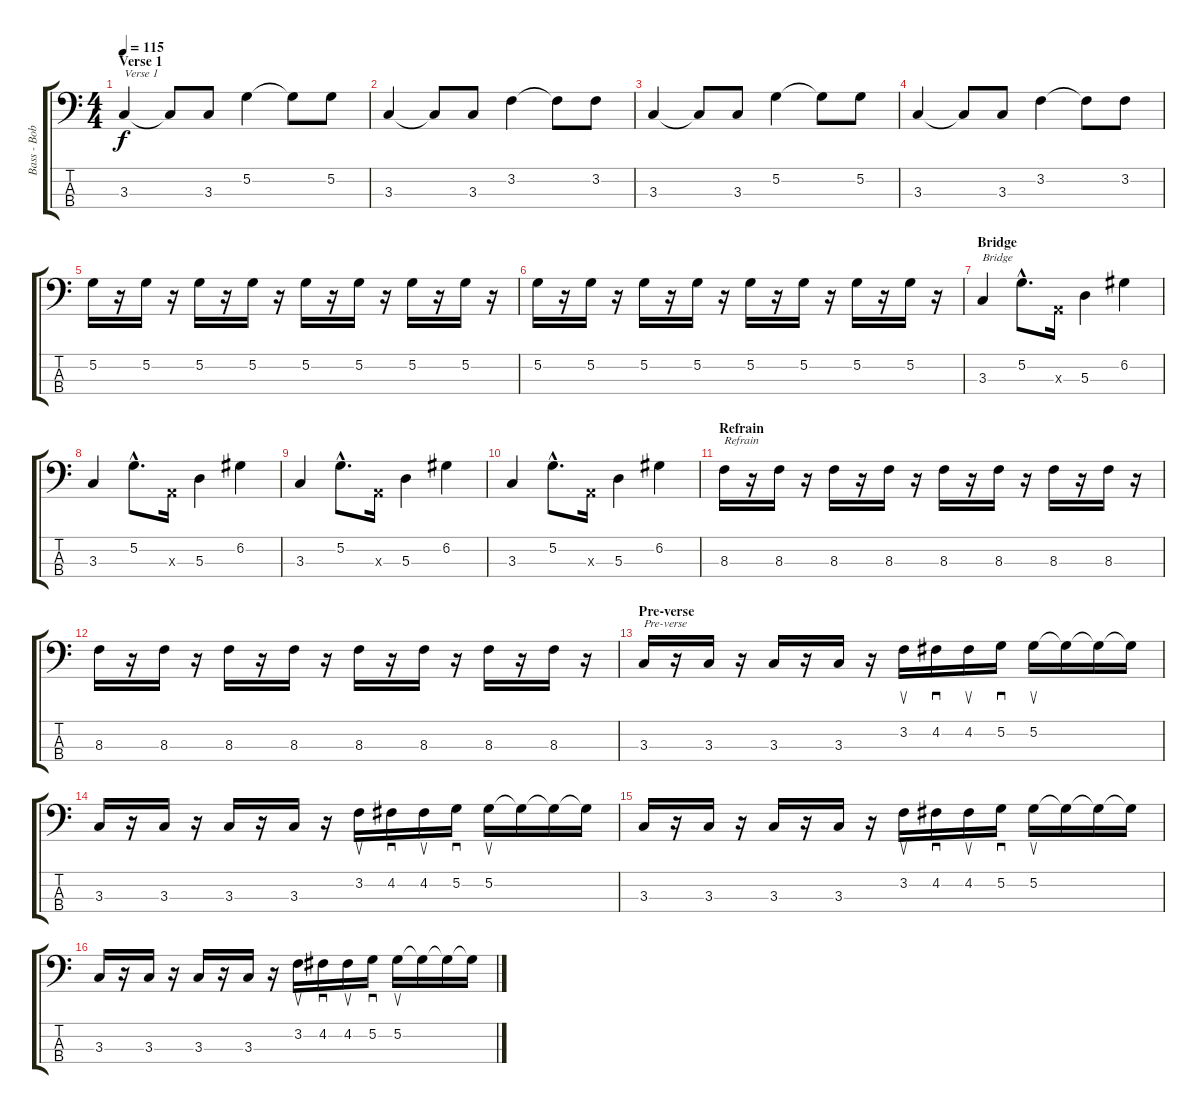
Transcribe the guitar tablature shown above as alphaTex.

\track ("Bass - Bob Hardy" "Bass - Bob") {instrument electricbasspick}
\staff {score tabs}
\tuning (G2 D2 A1 E1) {hide}
\ts (4 4)
\section ("" "Verse 1")
\tempo 115
\clef f4
\ks c
3.3.4{txt "Verse 1" dy f} 3.3{t}.8 3.3.8 5.2.4 5.2{t}.8 5.2.8 |
3.3.4 3.3{t}.8 3.3.8 3.2.4 3.2{t}.8 3.2.8 |
3.3.4 3.3{t}.8 3.3.8 5.2.4 5.2{t}.8 5.2.8 |
3.3.4 3.3{t}.8 3.3.8 3.2.4 3.2{t}.8 3.2.8 |
5.2.16 r.16 5.2.16 r.16 5.2.16 r.16 5.2.16 r.16 5.2.16 r.16 5.2.16 r.16 5.2.16 r.16 5.2.16 r.16 |
5.2.16 r.16 5.2.16 r.16 5.2.16 r.16 5.2.16 r.16 5.2.16 r.16 5.2.16 r.16 5.2.16 r.16 5.2.16 r.16 |
\section ("" "Bridge")
3.3.4{txt "Bridge"} 5.2{hac}.8{d} 0.3{x}.16 5.3.4 6.2.4 |
3.3.4 5.2{hac}.8{d} 0.3{x}.16 5.3.4 6.2.4 |
3.3.4 5.2{hac}.8{d} 0.3{x}.16 5.3.4 6.2.4 |
3.3.4 5.2{hac}.8{d} 0.3{x}.16 5.3.4 6.2.4 |
\section ("" "Refrain")
8.3.16{txt "Refrain"} r.16 8.3.16 r.16 8.3.16 r.16 8.3.16 r.16 8.3.16 r.16 8.3.16 r.16 8.3.16 r.16 8.3.16 r.16 |
8.3.16 r.16 8.3.16 r.16 8.3.16 r.16 8.3.16 r.16 8.3.16 r.16 8.3.16 r.16 8.3.16 r.16 8.3.16 r.16 |
\section ("" "Pre-verse")
3.3.16{txt "Pre-verse"} r.16 3.3.16 r.16 3.3.16 r.16 3.3.16 r.16 3.2.16{su} 4.2.16{sd} 4.2.16{su} 5.2.16{sd} 5.2.16{su} 5.2{t}.16 5.2{t}.16 5.2{t}.16 |
3.3.16 r.16 3.3.16 r.16 3.3.16 r.16 3.3.16 r.16 3.2.16{su} 4.2.16{sd} 4.2.16{su} 5.2.16{sd} 5.2.16{su} 5.2{t}.16 5.2{t}.16 5.2{t}.16 |
3.3.16 r.16 3.3.16 r.16 3.3.16 r.16 3.3.16 r.16 3.2.16{su} 4.2.16{sd} 4.2.16{su} 5.2.16{sd} 5.2.16{su} 5.2{t}.16 5.2{t}.16 5.2{t}.16 |
3.3.16 r.16 3.3.16 r.16 3.3.16 r.16 3.3.16 r.16 3.2.16{su} 4.2.16{sd} 4.2.16{su} 5.2.16{sd} 5.2.16{su} 5.2{t}.16 5.2{t}.16 5.2{t}.16
